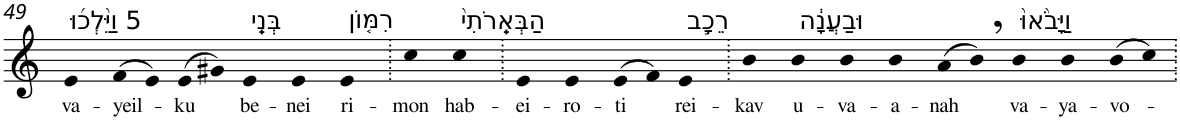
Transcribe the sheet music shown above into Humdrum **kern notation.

**kern	**text
*part1	*part1
*staff1	*staff1
*I"Piano	*
*I'Pno	*
!!LO:PB:g=z
*clefG2	*
*k[]	*
=49	=49
!LO:TX:a:t=5 וַיֵּ֨לְכ֜וּ	!
!	!LO:LY:b
4e	va-
!	!LO:LY:b
(>8f	-yeil-
8e)	.
!	!LO:LY:b
(>8e	-ku
8g#X)	.
!LO:TX:a:t=בְּנֵֽי	!
!	!LO:LY:b
4e	be-
!	!LO:LY:b
4e	-nei
!LO:TX:a:t=רִמּ֤וֹן	!
!	!LO:LY:b
4e	ri-
=50.	=50.
!	!LO:LY:b
4cc	-mon
!LO:TX:a:t=הַבְּאֵֽרֹתִי֙	!
!	!LO:LY:b
4cc	hab-
=51.	=51.
!	!LO:LY:b
4e	-ei-
!	!LO:LY:b
4e	-ro-
!	!LO:LY:b
(>8e	-ti
8f)	.
!LO:TX:a:t=רֵכָ֣ב	!
!	!LO:LY:b
4e	rei-
=52.	=52.
!	!LO:LY:b
4b	-kav
!LO:TX:a:t=וּבַעֲנָ֔ה	!
!	!LO:LY:b
4b	u-
!	!LO:LY:b
4b	-va-
!	!LO:LY:b
4b	-a-
!	!LO:LY:b
(>8a	-nah
8b,)	.
!LO:TX:a:t=וַיָּבֹ֙אוּ֙	!
!	!LO:LY:b
4b	va-
!	!LO:LY:b
4b	-ya-
!	!LO:LY:b
(>8b	-vo-
8cc)	.
=.	=.
*-	*-
